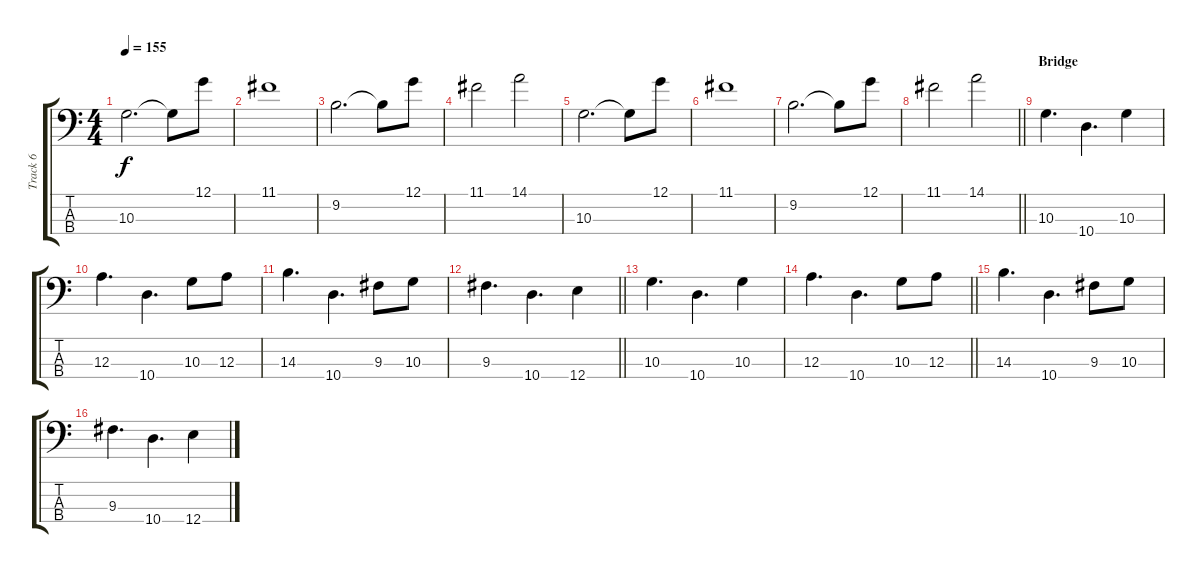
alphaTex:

\track ("Track 6" "Track 6") {instrument electricbassfinger}
\staff {score tabs}
\tuning (G2 D2 A1 E1) {hide}
\ts (4 4)
\tempo 155
\clef f4
\ks c
10.3.2{d dy f} 10.3{t}.8 12.1.8 |
11.1.1 |
9.2.2{d} 9.2{t}.8 12.1.8 |
11.1.2 14.1.2 |
10.3.2{d} 10.3{t}.8 12.1.8 |
11.1.1 |
9.2.2{d} 9.2{t}.8 12.1.8 |
\barLineRight lightlight
11.1.2 14.1.2 |
\section ("" "Bridge")
10.3.4{d} 10.4.4{d} 10.3.4 |
12.3.4{d} 10.4.4{d} 10.3.8 12.3.8 |
14.3.4{d} 10.4.4{d} 9.3.8 10.3.8 |
\barLineRight lightlight
9.3.4{d} 10.4.4{d} 12.4.4 |
10.3.4{d} 10.4.4{d} 10.3.4 |
\barLineRight lightlight
12.3.4{d} 10.4.4{d} 10.3.8 12.3.8 |
14.3.4{d} 10.4.4{d} 9.3.8 10.3.8 |
9.3.4{d} 10.4.4{d} 12.4.4
